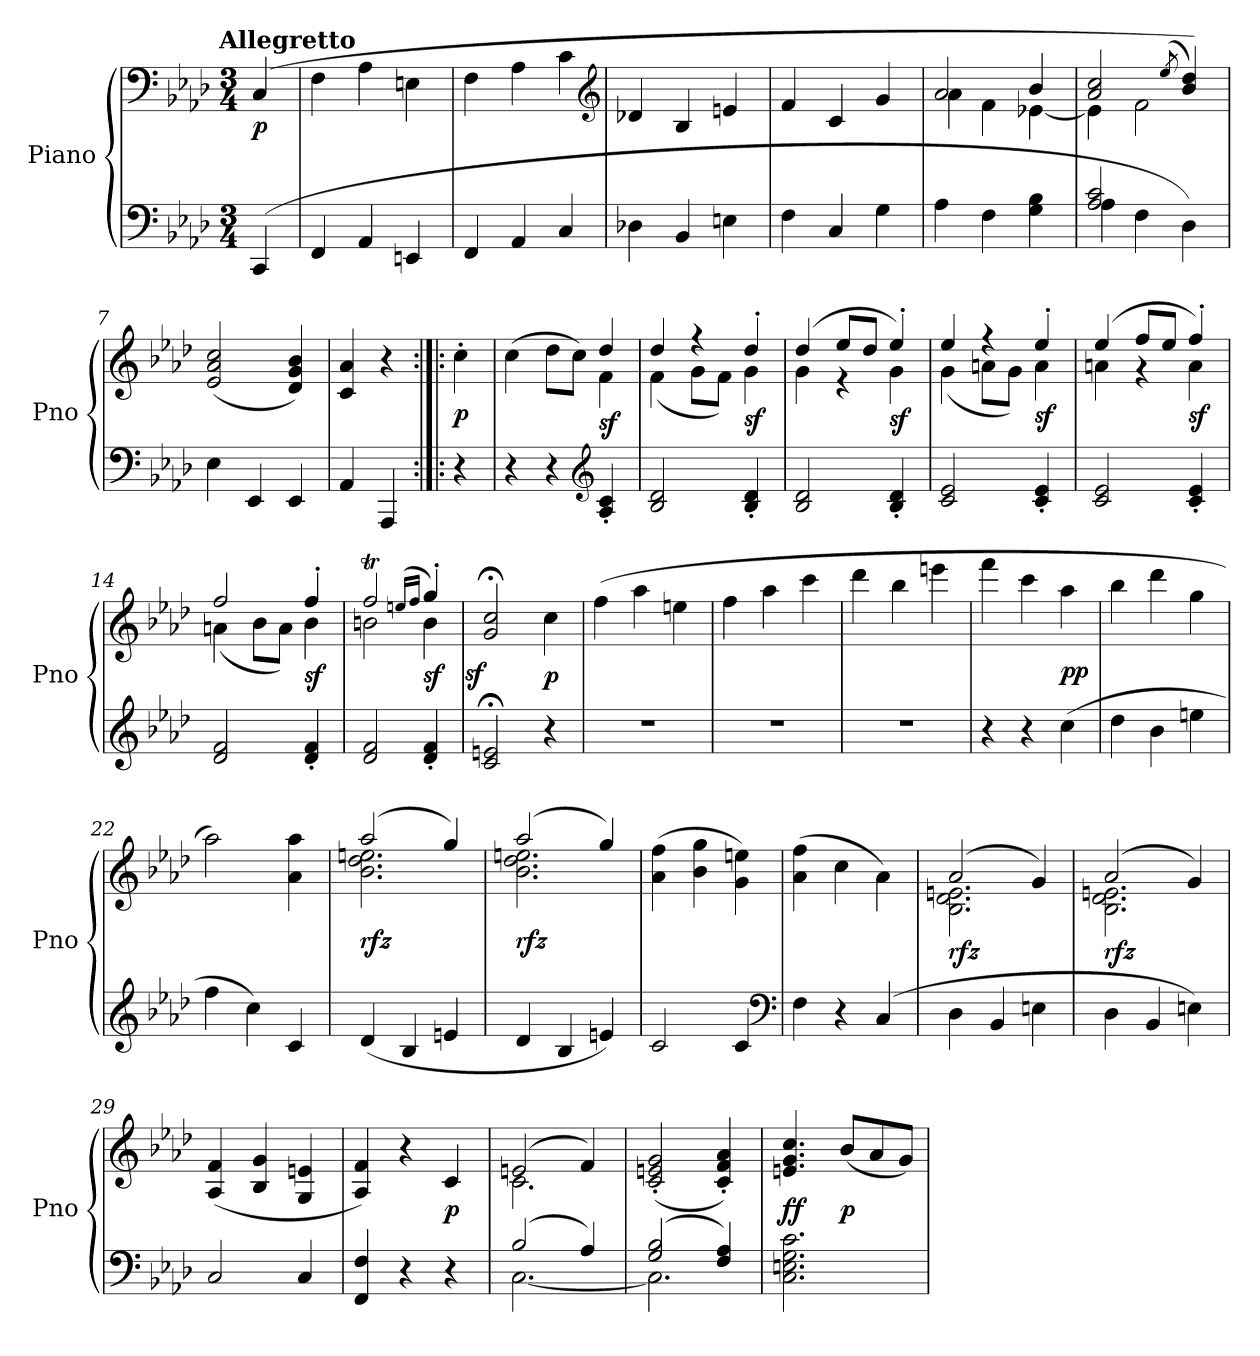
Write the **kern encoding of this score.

**kern	**kern	**dynam
*part1	*part1	*part1
*staff2	*staff1	*staff1/2
*I"Piano	*	*
*I'Pno	*	*
*clefF4	*clefF4	*
*k[b-e-a-d-]	*k[b-e-a-d-]	*
*f:	*f:	*
!!LO:TX:omd:t=Allegretto
*M3/4	*M3/4	*
*MM160	*MM160	*
=	=	=
(<4CC	(4C	p
=1	=1	=1
4FF	4F	.
4AA-	4A-	.
4EEn	4En	.
=2	=2	=2
4FF	4F	.
4AA-	4A-	.
4C	4c	.
*	*clefG2	*
=3	=3	=3
4D-X	4d-X	.
4BB-	4B-	.
4En	4en	.
=4	=4	=4
4F	4f	.
4C	4c	.
4G	4g	.
=5	=5	=5
*	*^	*
4A-	2a-	4a-	.
4F	.	4f	.
4G 4B-	4b-	[4e-X	.
=6	=6	=6	=6
*^	*	*	*
2A- 2c	4A-	2a- 2cc	4e-]	.
.	4F	.	2f	.
.	.	(<8qee-	.	.
4ryy	4D-)	4b- 4dd-))	.	.
*v	*v	*	*	*
*	*v	*v	*
=7	=7	=7
4E-	(>2e- 2a- 2cc	.
4EE-	.	.
4EE-	4d- 4g 4b-)	.
=8	=8	=8
4AA-	4c 4a-	.
4AAA-	4r	.
=:|!|:	=:|!|:	=:|!|:
4r	4cc'	p
=9	=9	=9
*	*^	*
4r	(4cc	4ryy	.
4r	8dd-L	4ryy	.
.	8ccJ)	.	.
*clefG2	*	*	*
4A-' 4c'	4dd-	4f	sf
=10	=10	=10	=10
2B- 2d-	4dd-	(4f	.
.	4r	8gL	.
.	.	8fJ)	.
4B-' 4d-'	4dd-'	4g	sf
=11	=11	=11	=11
2B- 2d-	(4dd-	4g	.
.	8ee-L	4r	.
.	8dd-J	.	.
4B-' 4d-'	4ee-')	4g	sf
=12	=12	=12	=12
2c 2e-	4ee-	(4g	.
.	4r	8anL	.
.	.	8gJ)	.
4c' 4e-'	4ee-'	4a	sf
=13	=13	=13	=13
2c 2e-	(4ee-	4an	.
.	8ffL	4r	.
.	8ee-J	.	.
4c' 4e-'	4ff')	4a	sf
=14	=14	=14	=14
2d- 2f	2ff	(4an	.
.	.	8b-L	.
.	.	8aJ)	.
4d-' 4f'	4ff'	4b-	sf
=15	=15	=15	=15
2d- 2f	2ffT	2bn	.
.	(<16qeenLL	.	.
.	16qffJJ	.	.
4d-' 4f'	4gg')	4b	sf
=16	=16	=16	=16
!	!	!	!LO:DY:rj
*	*v	*v	*
2c;< 2en;<	2g;< 2cc;<	sf
4r	4cc	p
=17	=17	=17
2.r	(4ff	.
.	4aa-	.
.	4een	.
=18	=18	=18
2.r	4ff	.
.	4aa-	.
.	4ccc	.
=19	=19	=19
2.r	4ddd-	.
.	4bb-	.
.	4eeen	.
=20	=20	=20
4r	4fff	.
4r	4ccc	.
(4cc	4aa-	pp
=21	=21	=21
4dd-	4bb-	.
4b-	4ddd-	.
4een	4gg	.
=22	=22	=22
4ff	2aa-)	.
4cc)	.	.
4c	4a- 4aa-	.
=23	=23	=23
*	*^	*
(4d-	(2aa-	2.b- 2.dd- 2.een	rfz
4B-	.	.	.
4en	4gg)	.	.
=24	=24	=24	=24
4d-	(2aa-	2.b- 2.dd- 2.een	rfz
4B-	.	.	.
4en)	4gg)	.	.
*	*v	*v	*
=25	=25	=25
2c	(4a- 4ff	.
.	4b- 4gg	.
4c	4g 4een)	.
*clefF4	*	*
=26	=26	=26
4F	(4a- 4ff	.
4r	4cc	.
(4C	4a-\)	.
=27	=27	=27
*	*^	*
4D-	(2a-	2.B- 2.d- 2.en	rfz
4BB-	.	.	.
4En	4g)	.	.
=28	=28	=28	=28
4D-	(2a-	2.B- 2.d- 2.en	rfz
4BB-	.	.	.
4En)	4g)	.	.
*	*v	*v	*
=29	=29	=29
2C	(4A- 4f	.
.	4B- 4g	.
4C	4G 4en	.
=30	=30	=30
4FF 4F	4A- 4f)	.
4r	4r	.
4r	4c	p
=31	=31	=31
*^	*^	*
(2B-	[2.C	(2en	2.c	.
4A-)	.	4f)	.	.
*	*	*v	*v	*
=32	=32	=32	=32
(2G 2B-	2.C]	(2c' 2en' 2g'	.
4F 4A-)	.	4c' 4f' 4a-')	.
*v	*v	*	*
=33	=33	=33
2.C 2.En 2.G 2.c	4.en 4.g 4.cc	ff
.	(8b-L	p
.	8a-	.
.	8gJ)	.
=	=	=
*-	*-	*-
